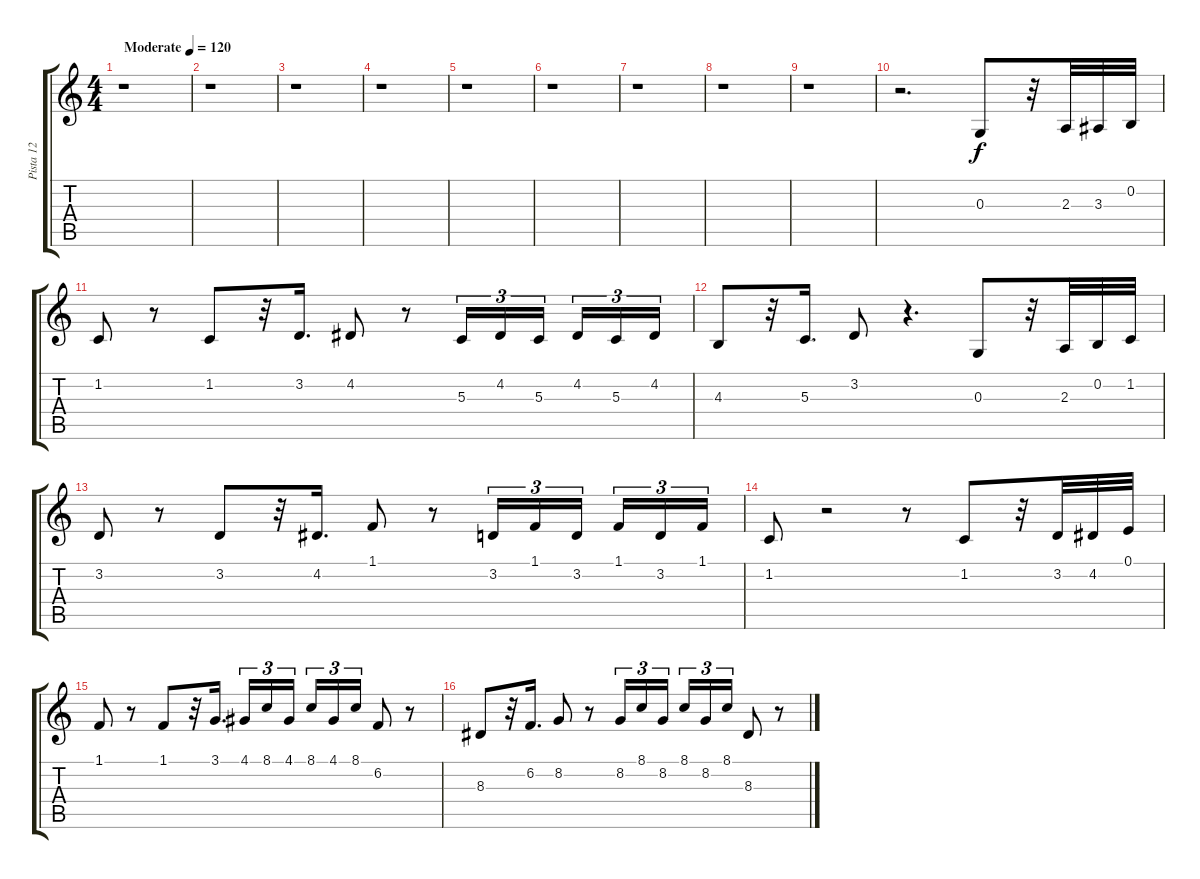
\track ("Pista 12" "Pista 12") {instrument marimba}
\staff {score tabs}
\tuning (E4 B3 G3 D3 A2 E2) {hide}
\ts (4 4)
\tempo (120 "Moderate")
\clef g2
\ks c
r.1{dy f instrument marimba} |
r.1 |
r.1 |
r.1 |
r.1 |
r.1 |
r.1 |
r.1 |
r.1 |
r.2{d} 0.3.8 r.32 2.3.32 3.3.32 0.2.32 |
1.2.8 r.8 1.2.8 r.32 3.2.16{d} 4.2.8 r.8 5.3.16{tu (3 2)} 4.2.16{tu (3 2)} 5.3.16{tu (3 2)} 4.2.16{tu (3 2)} 5.3.16{tu (3 2)} 4.2.16{tu (3 2)} |
4.3.8 r.32 5.3.16{d} 3.2.8 r.4{d} 0.3.8 r.32 2.3.32 0.2.32 1.2.32 |
3.2.8 r.8 3.2.8 r.32 4.2.16{d} 1.1.8 r.8 3.2.16{tu (3 2)} 1.1.16{tu (3 2)} 3.2.16{tu (3 2)} 1.1.16{tu (3 2)} 3.2.16{tu (3 2)} 1.1.16{tu (3 2)} |
1.2.8 r.2 r.8 1.2.8 r.32 3.2.32 4.2.32 0.1.32 |
1.1.8 r.8 1.1.8 r.32 3.1.16{d} 4.1.16{tu (3 2)} 8.1.16{tu (3 2)} 4.1.16{tu (3 2)} 8.1.16{tu (3 2)} 4.1.16{tu (3 2)} 8.1.16{tu (3 2)} 6.2.8 r.8 |
8.3.8 r.32 6.2.16{d} 8.2.8 r.8 8.2.16{tu (3 2)} 8.1.16{tu (3 2)} 8.2.16{tu (3 2)} 8.1.16{tu (3 2)} 8.2.16{tu (3 2)} 8.1.16{tu (3 2)} 8.3.8 r.8
